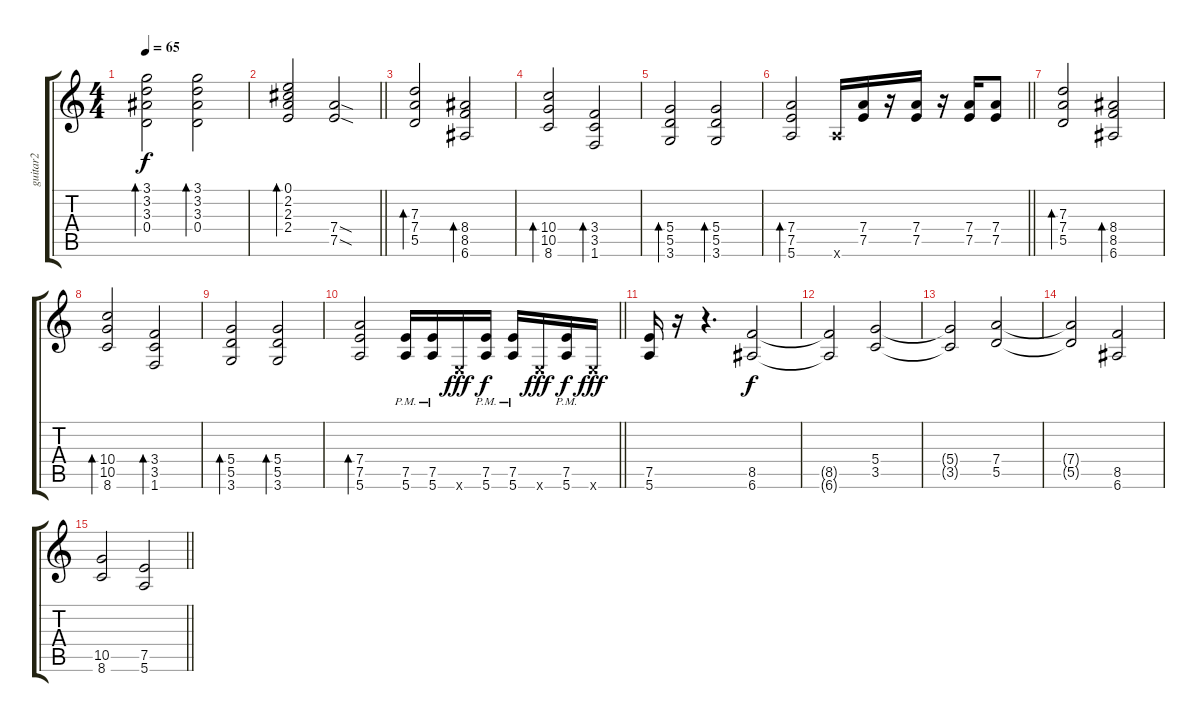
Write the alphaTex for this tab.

\track ("guitar2" "guitar2") {instrument distortionguitar}
\staff {score tabs}
\tuning (E4 B3 G3 D3 A2 E2) {hide}
\ts (4 4)
\tempo 65
\clef g2
\ks c
(3.1 3.2 3.3 0.4).2{bd 120 dy f} (3.1 3.2 3.3 0.4).2{bd 120} |
\barLineRight lightlight
(0.1 2.2 2.3 2.4).2{bd 120} (7.4{sod} 7.5{sod}).2{volume 12 balance 8 instrument distortionguitar} |
(7.3 7.4 5.5).2{bd 120 volume 11 balance 12} (8.4 8.5 6.6).2{bd 120} |
(10.4 10.5 8.6).2{bd 120} (3.4 3.5 1.6).2{bd 120} |
(5.4 5.5 3.6).2{bd 120} (5.4 5.5 3.6).2{bd 120} |
\barLineRight lightlight
(7.4 7.5 5.6).2{bd 120} 5.6{x}.16 (7.4 7.5).16 r.16 (7.4 7.5).16 r.16 (7.4 7.5).16 (7.4 7.5).8 |
(7.3 7.4 5.5).2{bd 120} (8.4 8.5 6.6).2{bd 120} |
(10.4 10.5 8.6).2{bd 120} (3.4 3.5 1.6).2{bd 120} |
(5.4 5.5 3.6).2{bd 120} (5.4 5.5 3.6).2{bd 120} |
\barLineRight lightlight
(7.4 7.5 5.6).2{bd 120} (7.5{pm} 5.6{pm}).16 (7.5{pm} 5.6{pm}).16 0.6{x}.16{dy fff} (7.5{pm} 5.6{pm}).16{dy f} (7.5{pm} 5.6{pm}).16 0.6{x}.16{dy fff} (7.5{pm} 5.6{pm}).16{dy f} 0.6{x}.16{dy fff} |
(7.5 5.6).16 r.16 r.4{d} (8.5 6.6).2{dy f} |
(8.5{t} 6.6{t}).2 (5.4 3.5).2 |
(5.4{t} 3.5{t}).2 (7.4 5.5).2 |
(7.4{t} 5.5{t}).2 (8.5 6.6).2 |
\barLineRight lightlight
(10.5 8.6).2 (7.5 5.6).2
